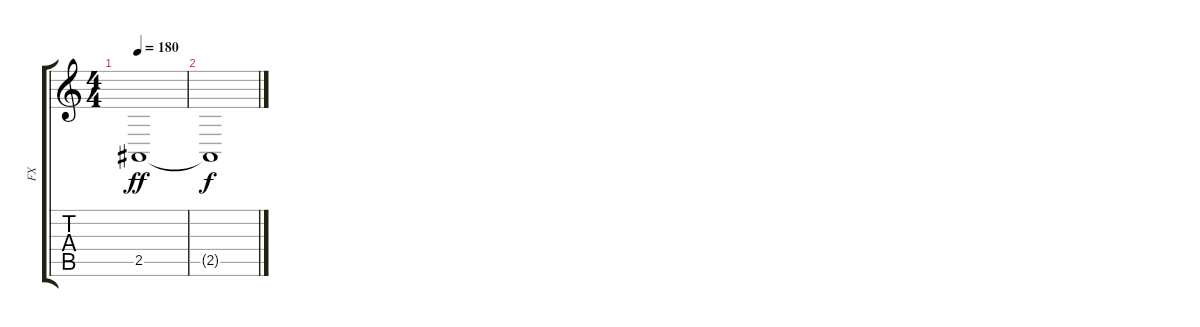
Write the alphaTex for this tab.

\track ("FX" "FX") {instrument reversecymbal}
\staff {score tabs}
\tuning (Eb4 Bb3 Gb3 Db3 Ab2 Eb2) {hide}
\ts (4 4)
\tempo 180
\clef g2
\ks c
2.5.1{dy ff instrument taikodrum} |
2.5{t}.1{dy f}
